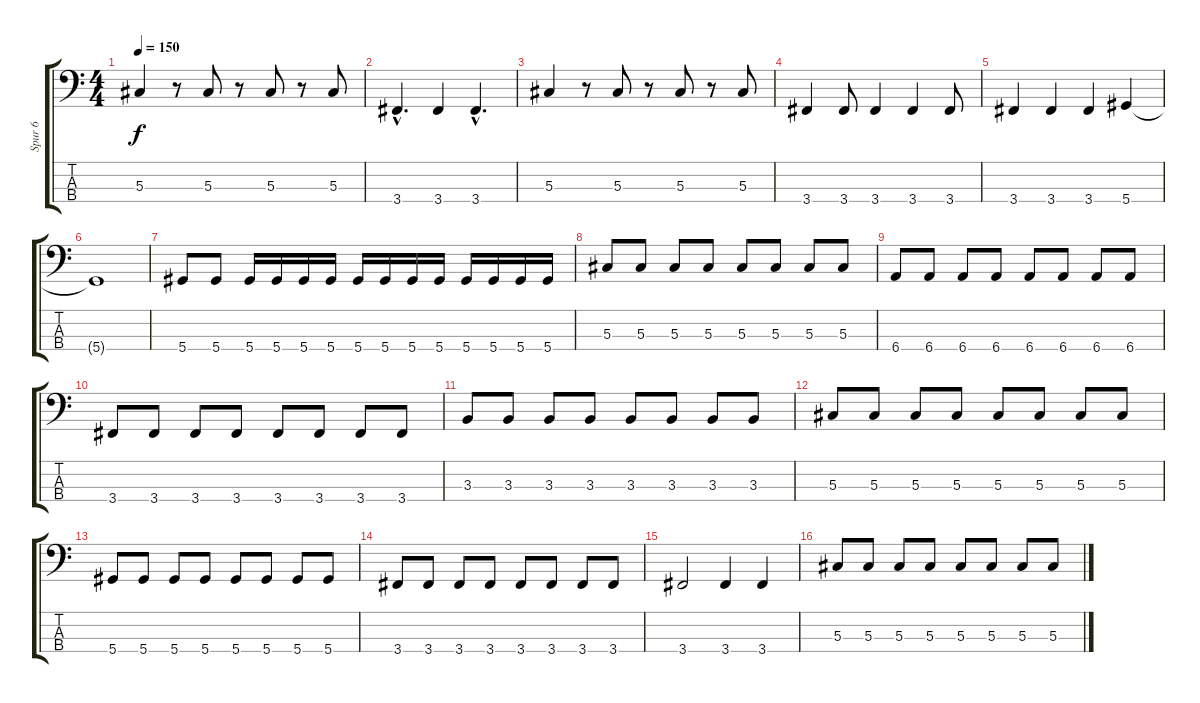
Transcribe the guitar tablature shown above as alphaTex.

\track ("Spur 6" "Spur 6") {instrument electricbassfinger}
\staff {score tabs}
\tuning (Gb2 Db2 Ab1 Eb1) {hide}
\ts (4 4)
\tempo 150
\clef f4
\ks c
5.3.4{dy f} r.8 5.3.8 r.8 5.3.8 r.8 5.3.8 |
3.4{hac}.4{d} 3.4.4 3.4{hac}.4{d} |
5.3.4 r.8 5.3.8 r.8 5.3.8 r.8 5.3.8 |
3.4.4 3.4.8 3.4.4 3.4.4 3.4.8 |
3.4.4 3.4.4 3.4.4 5.4.4 |
5.4{t}.1 |
5.4.8 5.4.8 5.4.16 5.4.16 5.4.16 5.4.16 5.4.16 5.4.16 5.4.16 5.4.16 5.4.16 5.4.16 5.4.16 5.4.16 |
5.3.8 5.3.8 5.3.8 5.3.8 5.3.8 5.3.8 5.3.8 5.3.8 |
6.4.8 6.4.8 6.4.8 6.4.8 6.4.8 6.4.8 6.4.8 6.4.8 |
3.4.8 3.4.8 3.4.8 3.4.8 3.4.8 3.4.8 3.4.8 3.4.8 |
3.3.8 3.3.8 3.3.8 3.3.8 3.3.8 3.3.8 3.3.8 3.3.8 |
5.3.8 5.3.8 5.3.8 5.3.8 5.3.8 5.3.8 5.3.8 5.3.8 |
5.4.8 5.4.8 5.4.8 5.4.8 5.4.8 5.4.8 5.4.8 5.4.8 |
3.4.8 3.4.8 3.4.8 3.4.8 3.4.8 3.4.8 3.4.8 3.4.8 |
3.4.2 3.4.4 3.4.4 |
5.3.8 5.3.8 5.3.8 5.3.8 5.3.8 5.3.8 5.3.8 5.3.8
